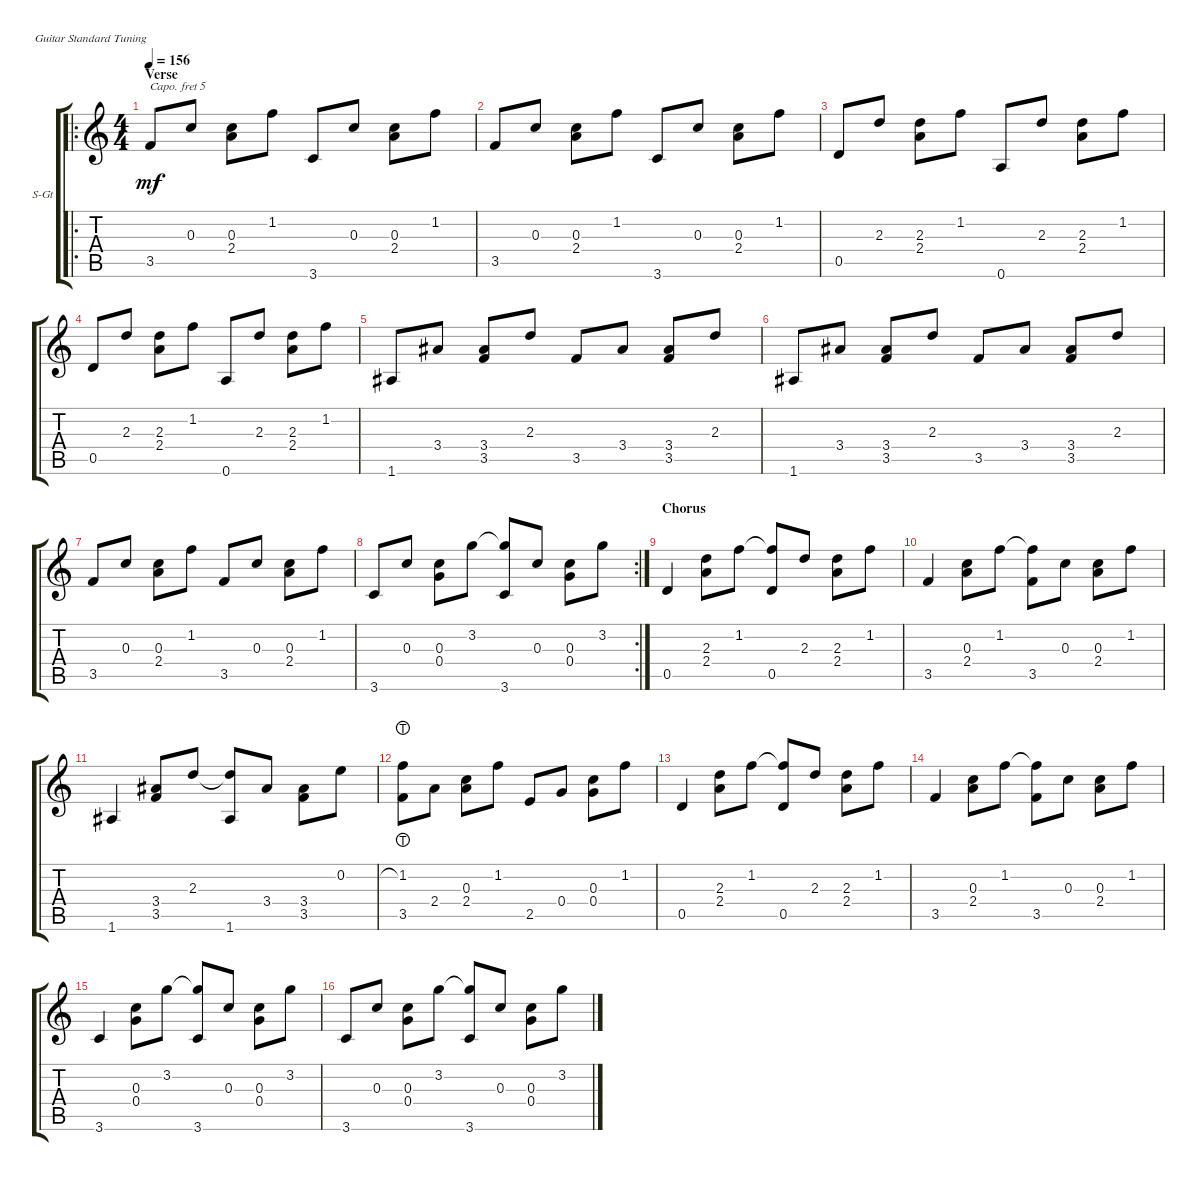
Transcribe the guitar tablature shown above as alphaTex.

\defaultSystemsLayout 4
\bracketExtendMode groupsimilarinstruments
\firstSystemTrackNameOrientation horizontal
\otherSystemsTrackNameOrientation horizontal
\track ("Steel Guitar" "S-Gt") {instrument acousticguitarsteel}
\staff {score tabs}
\capo 5
\tuning (E4 B3 G3 D3 A2 E2)
\ro
\ts (4 4)
\section ("" "Verse")
\tempo 156
\clef g2
\ks c
3.5.8{dy mf} 0.3.8 (0.3 2.4).8 1.2.8 3.6.8 0.3.8 (0.3 2.4).8 1.2.8 |
3.5.8 0.3.8 (0.3 2.4).8 1.2.8 3.6.8 0.3.8 (0.3 2.4).8 1.2.8 |
0.5.8 2.3.8 (2.3 2.4).8 1.2.8 0.6.8 2.3.8 (2.3 2.4).8 1.2.8 |
0.5.8 2.3.8 (2.3 2.4).8 1.2.8 0.6.8 2.3.8 (2.3 2.4).8 1.2.8 |
1.6.8 3.4.8 (3.4 3.5).8 2.3.8 3.5.8 3.4.8 (3.4 3.5).8 2.3.8 |
1.6.8 3.4.8 (3.4 3.5).8 2.3.8 3.5.8 3.4.8 (3.4 3.5).8 2.3.8 |
3.5.8 0.3.8 (0.3 2.4).8 1.2.8 3.5.8 0.3.8 (0.3 2.4).8 1.2.8 |
\rc 2
3.6.8 0.3.8 (0.4 0.3).8 3.2.8 (3.2{t} 3.6).8 0.3.8 (0.3 0.4).8 3.2.8 |
\section ("" "Chorus")
0.5.4 (2.3 2.4).8 1.2.8 (1.2{t} 0.5).8 2.3.8 (2.3 2.4).8 1.2.8 |
3.5.4 (2.4 0.3).8 1.2.8 (3.5 1.2{t}).8 0.3.8 (0.3 2.4).8 1.2.8 |
1.6.4 (3.4 3.5).8 2.3.8 (2.3{t} 1.6).8 3.4.8 (3.4 3.5).8 0.2.8 |
(3.5 1.2{lht}).8 2.4.8 (0.3 2.4).8 1.2.8 2.5.8 0.4.8 (0.3 0.4).8 1.2.8 |
0.5.4 (2.3 2.4).8 1.2.8 (1.2{t} 0.5).8 2.3.8 (2.3 2.4).8 1.2.8 |
3.5.4 (2.4 0.3).8 1.2.8 (3.5 1.2{t}).8 0.3.8 (0.3 2.4).8 1.2.8 |
3.6.4 (0.4 0.3).8 3.2.8 (3.2{t} 3.6).8 0.3.8 (0.3 0.4).8 3.2.8 |
3.6.8 0.3.8 (0.4 0.3).8 3.2.8 (3.2{t} 3.6).8 0.3.8 (0.3 0.4).8 3.2.8
